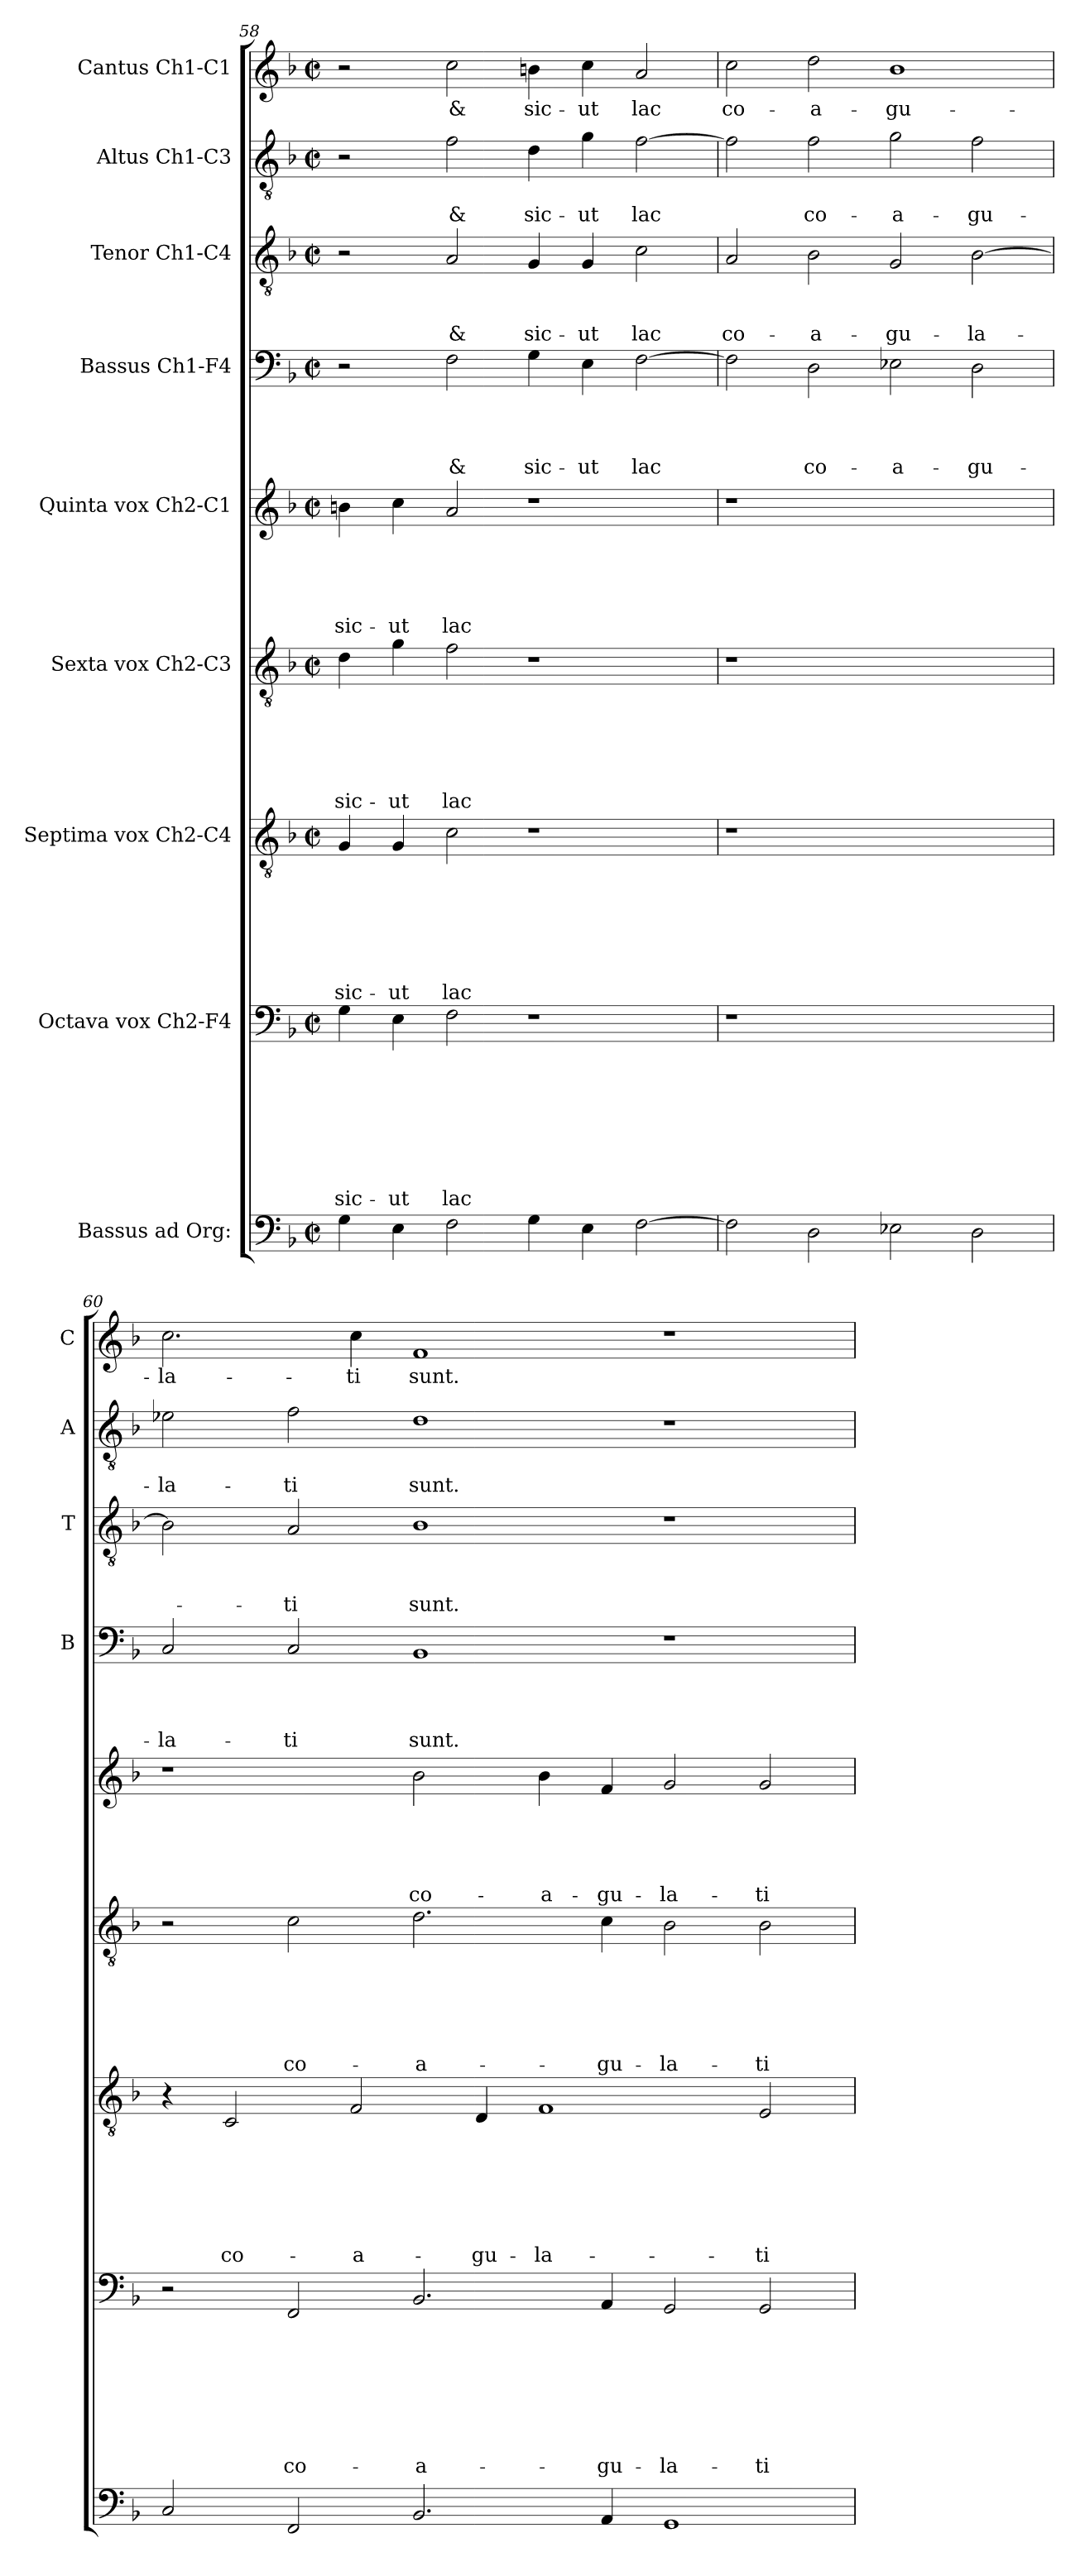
**kern	**kern	**text	**text	**text	**text	**text	**text	**text	**text	**kern	**text	**text	**text	**text	**text	**text	**text	**kern	**text	**text	**text	**text	**text	**text	**kern	**text	**text	**text	**text	**text	**kern	**text	**text	**text	**text	**kern	**text	**text	**text	**kern	**text	**text	**kern	**text
*part9	*part8	*part8	*part8	*part8	*part8	*part8	*part8	*part8	*part8	*part7	*part7	*part7	*part7	*part7	*part7	*part7	*part7	*part6	*part6	*part6	*part6	*part6	*part6	*part6	*part5	*part5	*part5	*part5	*part5	*part5	*part4	*part4	*part4	*part4	*part4	*part3	*part3	*part3	*part3	*part2	*part2	*part2	*part1	*part1
*staff9	*staff8	*staff8	*staff8	*staff8	*staff8	*staff8	*staff8	*staff8	*staff8	*staff7	*staff7	*staff7	*staff7	*staff7	*staff7	*staff7	*staff7	*staff6	*staff6	*staff6	*staff6	*staff6	*staff6	*staff6	*staff5	*staff5	*staff5	*staff5	*staff5	*staff5	*staff4	*staff4	*staff4	*staff4	*staff4	*staff3	*staff3	*staff3	*staff3	*staff2	*staff2	*staff2	*staff1	*staff1
*I"Bassus ad Org:	*I"Octava vox Ch2-F4	*	*	*	*	*	*	*	*	*I"Septima vox Ch2-C4	*	*	*	*	*	*	*	*I"Sexta vox Ch2-C3	*	*	*	*	*	*	*I"Quinta vox Ch2-C1	*	*	*	*	*	*I"Bassus Ch1-F4	*	*	*	*	*I"Tenor Ch1-C4	*	*	*	*I"Altus Ch1-C3	*	*	*I"Cantus Ch1-C1	*
*	*	*	*	*	*	*	*	*	*	*	*	*	*	*	*	*	*	*	*	*	*	*	*	*	*	*	*	*	*	*	*I'B	*	*	*	*	*I'T	*	*	*	*I'A	*	*	*I'C	*
!!LO:PB:g=z
*clefF4	*clefF4	*	*	*	*	*	*	*	*	*clefGv2	*	*	*	*	*	*	*	*clefGv2	*	*	*	*	*	*	*clefG2	*	*	*	*	*	*clefF4	*	*	*	*	*clefGv2	*	*	*	*clefGv2	*	*	*clefG2	*
*k[b-]	*k[b-]	*	*	*	*	*	*	*	*	*k[b-]	*	*	*	*	*	*	*	*k[b-]	*	*	*	*	*	*	*k[b-]	*	*	*	*	*	*k[b-]	*	*	*	*	*k[b-]	*	*	*	*k[b-]	*	*	*k[b-]	*
*F:	*F:	*	*	*	*	*	*	*	*	*F:	*	*	*	*	*	*	*	*F:	*	*	*	*	*	*	*F:	*	*	*	*	*	*F:	*	*	*	*	*F:	*	*	*	*F:	*	*	*F:	*
*M2/2	*M2/2	*	*	*	*	*	*	*	*	*M2/2	*	*	*	*	*	*	*	*M2/2	*	*	*	*	*	*	*M2/2	*	*	*	*	*	*M2/2	*	*	*	*	*M2/2	*	*	*	*M2/2	*	*	*M2/2	*
*met(c|)	*met(c|)	*	*	*	*	*	*	*	*	*met(c|)	*	*	*	*	*	*	*	*met(c|)	*	*	*	*	*	*	*met(c|)	*	*	*	*	*	*met(c|)	*	*	*	*	*met(c|)	*	*	*	*met(c|)	*	*	*met(c|)	*
=58	=58	=58	=58	=58	=58	=58	=58	=58	=58	=58	=58	=58	=58	=58	=58	=58	=58	=58	=58	=58	=58	=58	=58	=58	=58	=58	=58	=58	=58	=58	=58	=58	=58	=58	=58	=58	=58	=58	=58	=58	=58	=58	=58	=58
!	!	!	!	!	!	!	!	!	!LO:LY:b	!	!	!	!	!	!	!	!LO:LY:b	!	!	!	!	!	!	!LO:LY:b	!	!	!	!	!	!LO:LY:b	!	!	!	!	!	!	!	!	!	!	!	!	!	!
4G\	4G\	.	.	.	.	.	.	.	sic-	4G/	.	.	.	.	.	.	sic-	4d\	.	.	.	.	.	sic-	4bn\	.	.	.	.	sic-	2r	.	.	.	.	2r	.	.	.	2r	.	.	2r	.
!	!	!	!	!	!	!	!	!	!LO:LY:b	!	!	!	!	!	!	!	!LO:LY:b	!	!	!	!	!	!	!LO:LY:b	!	!	!	!	!	!LO:LY:b	!	!	!	!	!	!	!	!	!	!	!	!	!	!
4E\	4E\	.	.	.	.	.	.	.	-ut	4G/	.	.	.	.	.	.	-ut	4g\	.	.	.	.	.	-ut	4cc\	.	.	.	.	-ut	.	.	.	.	.	.	.	.	.	.	.	.	.	.
!	!	!	!	!	!	!	!	!	!LO:LY:b	!	!	!	!	!	!	!	!LO:LY:b	!	!	!	!	!	!	!LO:LY:b	!	!	!	!	!	!LO:LY:b	!	!	!	!	!LO:LY:b	!	!	!	!LO:LY:b	!	!	!LO:LY:b	!	!LO:LY:b
2F\	2F\	.	.	.	.	.	.	.	lac	2c\	.	.	.	.	.	.	lac	2f\	.	.	.	.	.	lac	2a/	.	.	.	.	lac	2F\	.	.	.	&	2A/	.	.	&	2f\	.	&	2cc\	&
!	!	!	!	!	!	!	!	!	!	!	!	!	!	!	!	!	!	!	!	!	!	!	!	!	!	!	!	!	!	!	!	!	!	!	!LO:LY:b	!	!	!	!LO:LY:b	!	!	!LO:LY:b	!	!LO:LY:b
4G\	1r	.	.	.	.	.	.	.	.	1r	.	.	.	.	.	.	.	1r	.	.	.	.	.	.	1r	.	.	.	.	.	4G\	.	.	.	sic-	4G/	.	.	sic-	4d\	.	sic-	4bn\	sic-
!	!	!	!	!	!	!	!	!	!	!	!	!	!	!	!	!	!	!	!	!	!	!	!	!	!	!	!	!	!	!	!	!	!	!	!LO:LY:b	!	!	!	!LO:LY:b	!	!	!LO:LY:b	!	!LO:LY:b
4E\	.	.	.	.	.	.	.	.	.	.	.	.	.	.	.	.	.	.	.	.	.	.	.	.	.	.	.	.	.	.	4E\	.	.	.	-ut	4G/	.	.	-ut	4g\	.	-ut	4cc\	-ut
!	!	!	!	!	!	!	!	!	!	!	!	!	!	!	!	!	!	!	!	!	!	!	!	!	!	!	!	!	!	!	!	!	!	!	!LO:LY:b	!	!	!	!LO:LY:b	!	!	!LO:LY:b	!	!LO:LY:b
[2F\	.	.	.	.	.	.	.	.	.	.	.	.	.	.	.	.	.	.	.	.	.	.	.	.	.	.	.	.	.	.	[2F\	.	.	.	lac	2c\	.	.	lac	[2f\	.	lac	2a/	lac
=59	=59	=59	=59	=59	=59	=59	=59	=59	=59	=59	=59	=59	=59	=59	=59	=59	=59	=59	=59	=59	=59	=59	=59	=59	=59	=59	=59	=59	=59	=59	=59	=59	=59	=59	=59	=59	=59	=59	=59	=59	=59	=59	=59	=59
!	!	!	!	!	!	!	!	!	!	!	!	!	!	!	!	!	!	!	!	!	!	!	!	!	!	!	!	!	!	!	!	!	!	!	!	!	!	!	!LO:LY:b	!	!	!	!	!LO:LY:b
2F\]	1r	.	.	.	.	.	.	.	.	1r	.	.	.	.	.	.	.	1r	.	.	.	.	.	.	1r	.	.	.	.	.	2F\]	.	.	.	.	2A/	.	.	co-	2f\]	.	.	2cc\	co-
!	!	!	!	!	!	!	!	!	!	!	!	!	!	!	!	!	!	!	!	!	!	!	!	!	!	!	!	!	!	!	!	!	!	!	!LO:LY:b	!	!	!	!LO:LY:b	!	!	!LO:LY:b	!	!LO:LY:b
2D\	.	.	.	.	.	.	.	.	.	.	.	.	.	.	.	.	.	.	.	.	.	.	.	.	.	.	.	.	.	.	2D\	.	.	.	co-	2B-\	.	.	-a-	2f\	.	co-	2dd\	-a-
!	!	!	!	!	!	!	!	!	!	!	!	!	!	!	!	!	!	!	!	!	!	!	!	!	!	!	!	!	!	!	!	!	!	!	!LO:LY:b	!	!	!	!LO:LY:b	!	!	!LO:LY:b	!	!LO:LY:b
2E-X\	1ryy	.	.	.	.	.	.	.	.	1ryy	.	.	.	.	.	.	.	1ryy	.	.	.	.	.	.	1ryy	.	.	.	.	.	2E-X\	.	.	.	-a-	2G/	.	.	-gu-	2g\	.	-a-	1b-	-gu-
!	!	!	!	!	!	!	!	!	!	!	!	!	!	!	!	!	!	!	!	!	!	!	!	!	!	!	!	!	!	!	!	!	!	!	!LO:LY:b	!	!	!	!LO:LY:b	!	!	!LO:LY:b	!	!
2D\	.	.	.	.	.	.	.	.	.	.	.	.	.	.	.	.	.	.	.	.	.	.	.	.	.	.	.	.	.	.	2D\	.	.	.	-gu-	[2B-\	.	.	-la-	2f\	.	-gu-	.	.
=60	=60	=60	=60	=60	=60	=60	=60	=60	=60	=60	=60	=60	=60	=60	=60	=60	=60	=60	=60	=60	=60	=60	=60	=60	=60	=60	=60	=60	=60	=60	=60	=60	=60	=60	=60	=60	=60	=60	=60	=60	=60	=60	=60	=60
!	!	!	!	!	!	!	!	!	!	!	!	!	!	!	!	!	!	!	!	!	!	!	!	!	!	!	!	!	!	!	!	!	!	!	!LO:LY:b	!	!	!	!	!	!	!LO:LY:b	!	!LO:LY:b
2C/	2r	.	.	.	.	.	.	.	.	4r	.	.	.	.	.	.	.	2r	.	.	.	.	.	.	1r	.	.	.	.	.	2C/	.	.	.	-la-	2B-\]	.	.	.	2e-X\	.	-la-	2.cc\	-la-
!	!	!	!	!	!	!	!	!	!	!	!	!	!	!	!	!	!LO:LY:b	!	!	!	!	!	!	!	!	!	!	!	!	!	!	!	!	!	!	!	!	!	!	!	!	!	!	!
.	.	.	.	.	.	.	.	.	.	2C/	.	.	.	.	.	.	co-	.	.	.	.	.	.	.	.	.	.	.	.	.	.	.	.	.	.	.	.	.	.	.	.	.	.	.
!	!	!	!	!	!	!	!	!	!LO:LY:b	!	!	!	!	!	!	!	!	!	!	!	!	!	!	!LO:LY:b	!	!	!	!	!	!	!	!	!	!	!LO:LY:b	!	!	!	!LO:LY:b	!	!	!LO:LY:b	!	!
2FF/	2FF/	.	.	.	.	.	.	.	co-	.	.	.	.	.	.	.	.	2c\	.	.	.	.	.	co-	.	.	.	.	.	.	2C/	.	.	.	-ti	2A/	.	.	-ti	2f\	.	-ti	.	.
!	!	!	!	!	!	!	!	!	!	!	!	!	!	!	!	!	!LO:LY:b	!	!	!	!	!	!	!	!	!	!	!	!	!	!	!	!	!	!	!	!	!	!	!	!	!	!	!LO:LY:b
.	.	.	.	.	.	.	.	.	.	2F/	.	.	.	.	.	.	-a-	.	.	.	.	.	.	.	.	.	.	.	.	.	.	.	.	.	.	.	.	.	.	.	.	.	4cc\	-ti
!	!	!	!	!	!	!	!	!	!LO:LY:b	!	!	!	!	!	!	!	!	!	!	!	!	!	!	!LO:LY:b	!	!	!	!	!	!LO:LY:b	!	!	!	!	!LO:LY:b	!	!	!	!LO:LY:b	!	!	!LO:LY:b	!	!LO:LY:b
2.BB-/	2.BB-/	.	.	.	.	.	.	.	-a-	.	.	.	.	.	.	.	.	2.d\	.	.	.	.	.	-a-	2b-\	.	.	.	.	co-	1BB-	.	.	.	sunt.	1B-	.	.	sunt.	1d	.	sunt.	1f	sunt.
!	!	!	!	!	!	!	!	!	!	!	!	!	!	!	!	!	!LO:LY:b	!	!	!	!	!	!	!	!	!	!	!	!	!	!	!	!	!	!	!	!	!	!	!	!	!	!	!
.	.	.	.	.	.	.	.	.	.	4D/	.	.	.	.	.	.	-gu-	.	.	.	.	.	.	.	.	.	.	.	.	.	.	.	.	.	.	.	.	.	.	.	.	.	.	.
!	!	!	!	!	!	!	!	!	!	!	!	!	!	!	!	!	!LO:LY:b	!	!	!	!	!	!	!	!	!	!	!	!	!LO:LY:b	!	!	!	!	!	!	!	!	!	!	!	!	!	!
.	.	.	.	.	.	.	.	.	.	1F	.	.	.	.	.	.	-la-	.	.	.	.	.	.	.	4b-\	.	.	.	.	-a-	.	.	.	.	.	.	.	.	.	.	.	.	.	.
!	!	!	!	!	!	!	!	!	!LO:LY:b	!	!	!	!	!	!	!	!	!	!	!	!	!	!	!LO:LY:b	!	!	!	!	!	!LO:LY:b	!	!	!	!	!	!	!	!	!	!	!	!	!	!
4AA/	4AA/	.	.	.	.	.	.	.	-gu-	.	.	.	.	.	.	.	.	4c\	.	.	.	.	.	-gu-	4f/	.	.	.	.	-gu-	.	.	.	.	.	.	.	.	.	.	.	.	.	.
!	!	!	!	!	!	!	!	!	!LO:LY:b	!	!	!	!	!	!	!	!	!	!	!	!	!	!	!LO:LY:b	!	!	!	!	!	!LO:LY:b	!	!	!	!	!	!	!	!	!	!	!	!	!	!
1GG	2GG/	.	.	.	.	.	.	.	-la-	.	.	.	.	.	.	.	.	2B-\	.	.	.	.	.	-la-	2g/	.	.	.	.	-la-	1r	.	.	.	.	1r	.	.	.	1r	.	.	1r	.
!	!	!	!	!	!	!	!	!	!LO:LY:b	!	!	!	!	!	!	!	!LO:LY:b	!	!	!	!	!	!	!LO:LY:b	!	!	!	!	!	!LO:LY:b	!	!	!	!	!	!	!	!	!	!	!	!	!	!
.	2GG/	.	.	.	.	.	.	.	-ti	2E/	.	.	.	.	.	.	-ti	2B-\	.	.	.	.	.	-ti	2g/	.	.	.	.	-ti	.	.	.	.	.	.	.	.	.	.	.	.	.	.
=	=	=	=	=	=	=	=	=	=	=	=	=	=	=	=	=	=	=	=	=	=	=	=	=	=	=	=	=	=	=	=	=	=	=	=	=	=	=	=	=	=	=	=	=
*-	*-	*-	*-	*-	*-	*-	*-	*-	*-	*-	*-	*-	*-	*-	*-	*-	*-	*-	*-	*-	*-	*-	*-	*-	*-	*-	*-	*-	*-	*-	*-	*-	*-	*-	*-	*-	*-	*-	*-	*-	*-	*-	*-	*-
